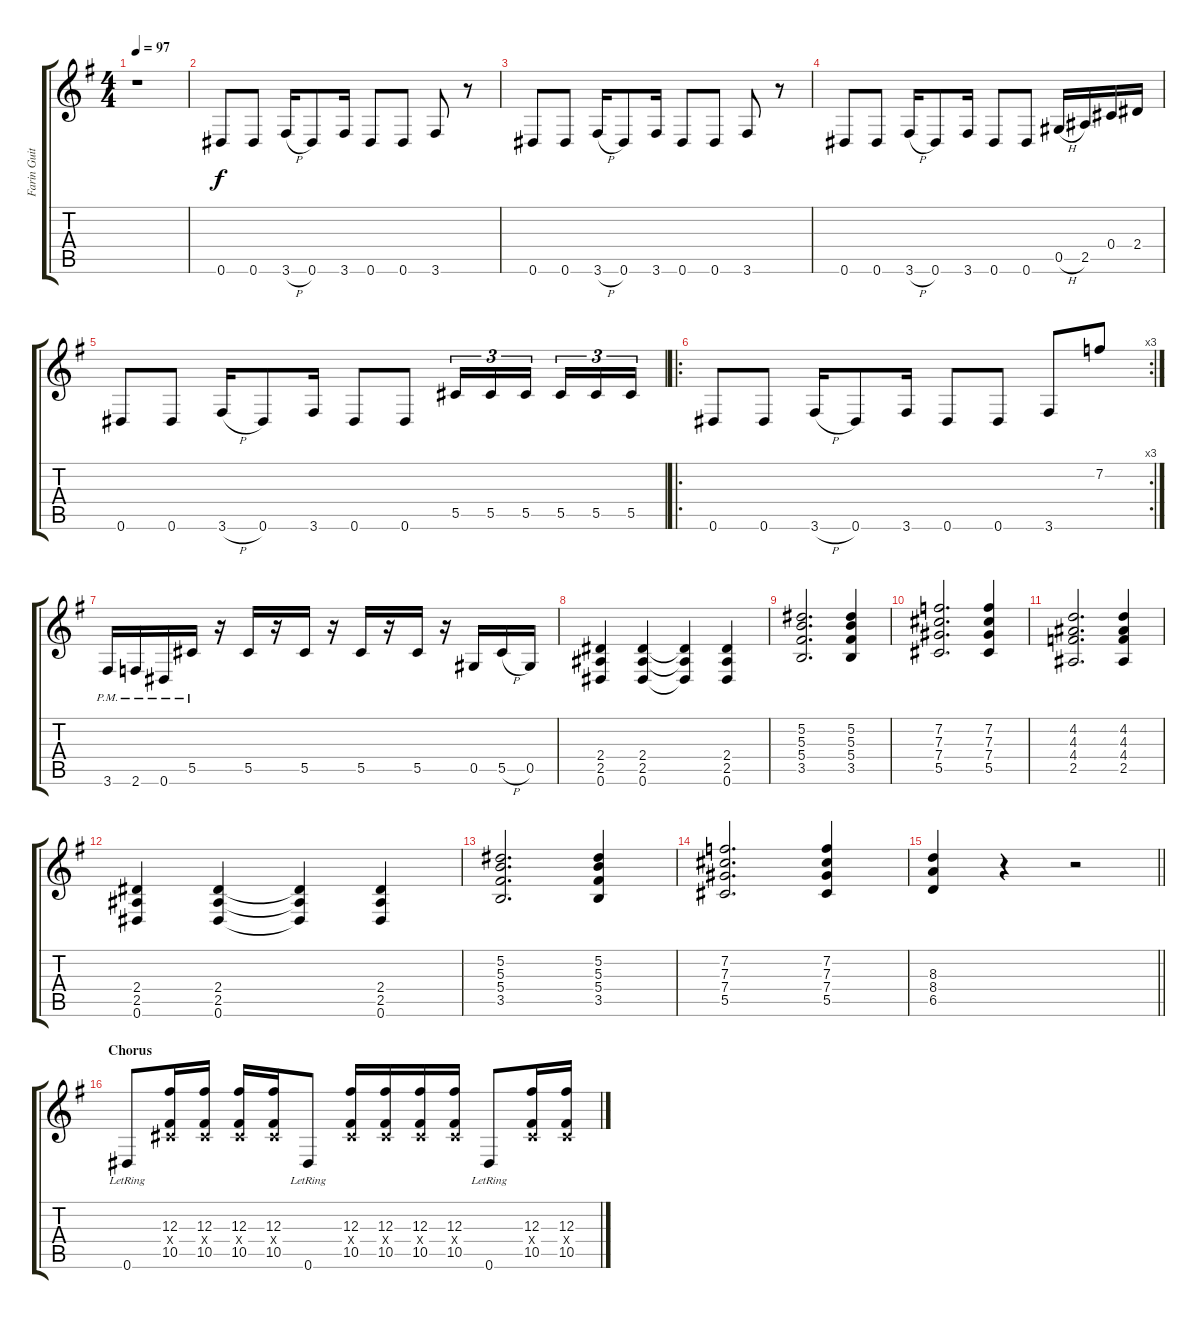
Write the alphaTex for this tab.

\track ("Farin Guitar" "Farin Guit") {instrument acousticguitarsteel}
\staff {score tabs}
\tuning (Eb4 Bb3 Gb3 Db3 Ab2 Eb2) {hide}
\ts (4 4)
\tempo 97
\clef g2
\ks g
r.1{dy f} |
0.6.8 0.6.8 3.6{h}.16 0.6.8 3.6.16 0.6.8 0.6.8 3.6.8 r.8 |
0.6.8 0.6.8 3.6{h}.16 0.6.8 3.6.16 0.6.8 0.6.8 3.6.8 r.8 |
0.6.8 0.6.8 3.6{h}.16 0.6.8 3.6.16 0.6.8 0.6.8 0.5{h}.16 2.5.16 0.4.16 2.4.16 |
0.6.8 0.6.8 3.6{h}.16 0.6.8 3.6.16 0.6.8 0.6.8 5.5.16{tu (3 2)} 5.5.16{tu (3 2)} 5.5.16{tu (3 2) beam splitsecondary} 5.5.16{tu (3 2)} 5.5.16{tu (3 2)} 5.5.16{tu (3 2)} |
\ro
\rc 3
0.6.8 0.6.8 3.6{h}.16 0.6.8 3.6.16 0.6.8 0.6.8 3.6.8 7.2.8 |
3.6{pm}.16 2.6{pm}.16 0.6{pm}.16 5.5{pm}.16 r.16 5.5.16 r.16 5.5.16 r.16 5.5.16 r.16 5.5.16 r.16 0.5.16 5.5{h}.16 0.5.16 |
(2.4 2.5 0.6).4 (2.4 2.5 0.6).4 (2.4{t} 2.5{t} 0.6{t}).4 (2.4 2.5 0.6).4 |
(5.2 5.3 5.4 3.5).2{d} (5.2 5.3 5.4 3.5).4 |
(7.2 7.3 7.4 5.5).2{d} (7.2 7.3 7.4 5.5).4 |
(4.2 4.3 4.4 2.5).2{d} (4.2 4.3 4.4 2.5).4 |
(2.4 2.5 0.6).4 (2.4 2.5 0.6).4 (2.4{t} 2.5{t} 0.6{t}).4 (2.4 2.5 0.6).4 |
(5.2 5.3 5.4 3.5).2{d} (5.2 5.3 5.4 3.5).4 |
(7.2 7.3 7.4 5.5).2{d} (7.2 7.3 7.4 5.5).4 |
\barLineRight lightlight
(8.3 8.4 6.5).4 r.4 r.2 |
\section ("" "Chorus")
0.6{lr}.8 (12.3 0.4{x} 10.5).16 (12.3 0.4{x} 10.5).16 (12.3 0.4{x} 10.5).16 (12.3 0.4{x} 10.5).16 0.6{lr}.8 (12.3 0.4{x} 10.5).16 (12.3 0.4{x} 10.5).16 (12.3 0.4{x} 10.5).16 (12.3 0.4{x} 10.5).16 0.6{lr}.8 (12.3 0.4{x} 10.5).16 (12.3 0.4{x} 10.5).16
